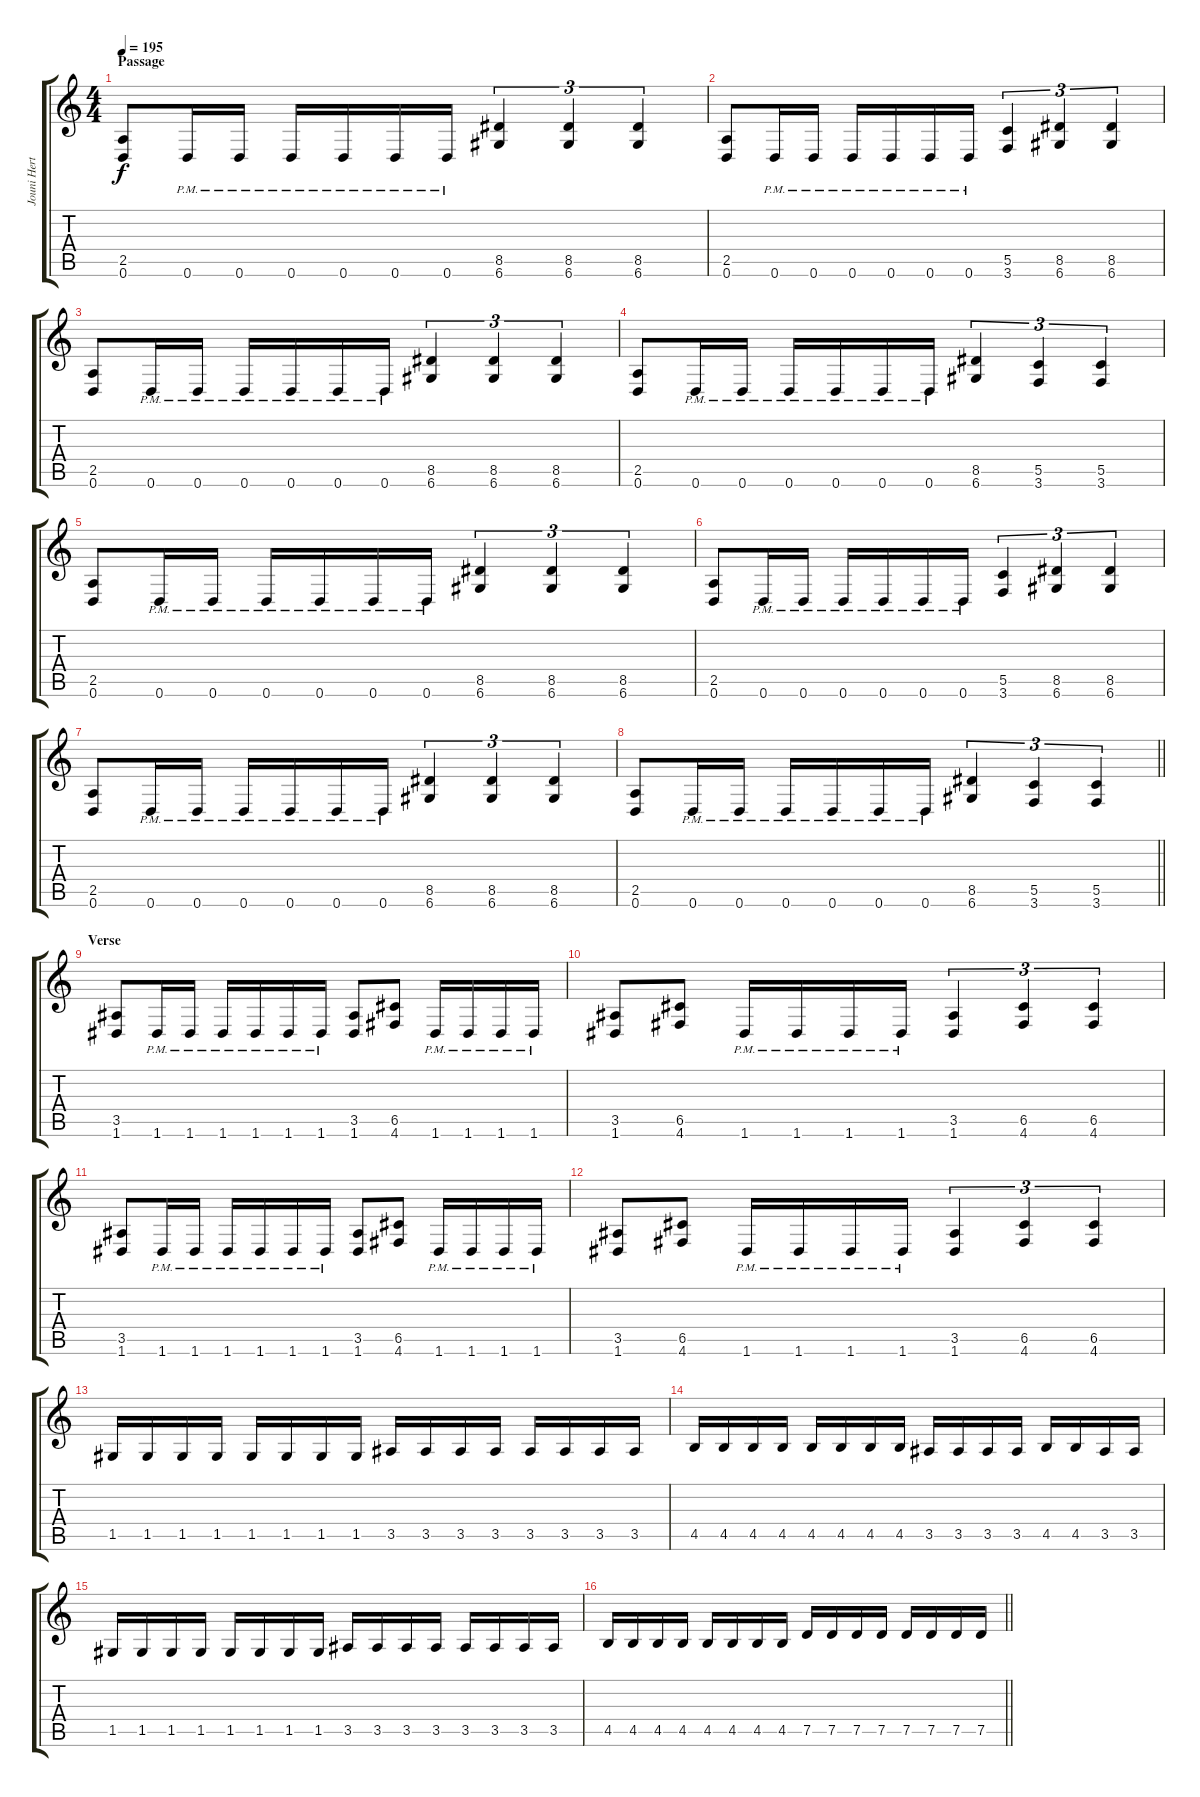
\track ("Jouni Hertell" "Jouni Hert") {instrument distortionguitar}
\staff {score tabs}
\tuning (D4 A3 F3 C3 G2 D2) {hide}
\ts (4 4)
\section ("" "Passage")
\tempo 195
\clef g2
\ks c
(2.5 0.6).8{dy f} 0.6{pm}.16 0.6{pm}.16 0.6{pm}.16 0.6{pm}.16 0.6{pm}.16 0.6{pm}.16 (8.5 6.6).4{tu (3 2)} (8.5 6.6).4{tu (3 2)} (8.5 6.6).4{tu (3 2)} |
(2.5 0.6).8 0.6{pm}.16 0.6{pm}.16 0.6{pm}.16 0.6{pm}.16 0.6{pm}.16 0.6{pm}.16 (5.5 3.6).4{tu (3 2)} (8.5 6.6).4{tu (3 2)} (8.5 6.6).4{tu (3 2)} |
(2.5 0.6).8 0.6{pm}.16 0.6{pm}.16 0.6{pm}.16 0.6{pm}.16 0.6{pm}.16 0.6{pm}.16 (8.5 6.6).4{tu (3 2)} (8.5 6.6).4{tu (3 2)} (8.5 6.6).4{tu (3 2)} |
(2.5 0.6).8 0.6{pm}.16 0.6{pm}.16 0.6{pm}.16 0.6{pm}.16 0.6{pm}.16 0.6{pm}.16 (8.5 6.6).4{tu (3 2)} (5.5 3.6).4{tu (3 2)} (5.5 3.6).4{tu (3 2)} |
(2.5 0.6).8 0.6{pm}.16 0.6{pm}.16 0.6{pm}.16 0.6{pm}.16 0.6{pm}.16 0.6{pm}.16 (8.5 6.6).4{tu (3 2)} (8.5 6.6).4{tu (3 2)} (8.5 6.6).4{tu (3 2)} |
(2.5 0.6).8 0.6{pm}.16 0.6{pm}.16 0.6{pm}.16 0.6{pm}.16 0.6{pm}.16 0.6{pm}.16 (5.5 3.6).4{tu (3 2)} (8.5 6.6).4{tu (3 2)} (8.5 6.6).4{tu (3 2)} |
(2.5 0.6).8 0.6{pm}.16 0.6{pm}.16 0.6{pm}.16 0.6{pm}.16 0.6{pm}.16 0.6{pm}.16 (8.5 6.6).4{tu (3 2)} (8.5 6.6).4{tu (3 2)} (8.5 6.6).4{tu (3 2)} |
\barLineRight lightlight
(2.5 0.6).8 0.6{pm}.16 0.6{pm}.16 0.6{pm}.16 0.6{pm}.16 0.6{pm}.16 0.6{pm}.16 (8.5 6.6).4{tu (3 2)} (5.5 3.6).4{tu (3 2)} (5.5 3.6).4{tu (3 2)} |
\section ("" "Verse")
(3.5 1.6).8 1.6{pm}.16 1.6{pm}.16 1.6{pm}.16 1.6{pm}.16 1.6{pm}.16 1.6{pm}.16 (3.5 1.6).8 (6.5 4.6).8 1.6{pm}.16 1.6{pm}.16 1.6{pm}.16 1.6{pm}.16 |
(3.5 1.6).8 (6.5 4.6).8 1.6{pm}.16 1.6{pm}.16 1.6{pm}.16 1.6{pm}.16 (3.5 1.6).4{tu (3 2)} (6.5 4.6).4{tu (3 2)} (6.5 4.6).4{tu (3 2)} |
(3.5 1.6).8 1.6{pm}.16 1.6{pm}.16 1.6{pm}.16 1.6{pm}.16 1.6{pm}.16 1.6{pm}.16 (3.5 1.6).8 (6.5 4.6).8 1.6{pm}.16 1.6{pm}.16 1.6{pm}.16 1.6{pm}.16 |
(3.5 1.6).8 (6.5 4.6).8 1.6{pm}.16 1.6{pm}.16 1.6{pm}.16 1.6{pm}.16 (3.5 1.6).4{tu (3 2)} (6.5 4.6).4{tu (3 2)} (6.5 4.6).4{tu (3 2)} |
1.5.16 1.5.16 1.5.16 1.5.16 1.5.16 1.5.16 1.5.16 1.5.16 3.5.16 3.5.16 3.5.16 3.5.16 3.5.16 3.5.16 3.5.16 3.5.16 |
4.5.16 4.5.16 4.5.16 4.5.16 4.5.16 4.5.16 4.5.16 4.5.16 3.5.16 3.5.16 3.5.16 3.5.16 4.5.16 4.5.16 3.5.16 3.5.16 |
1.5.16 1.5.16 1.5.16 1.5.16 1.5.16 1.5.16 1.5.16 1.5.16 3.5.16 3.5.16 3.5.16 3.5.16 3.5.16 3.5.16 3.5.16 3.5.16 |
\barLineRight lightlight
4.5.16 4.5.16 4.5.16 4.5.16 4.5.16 4.5.16 4.5.16 4.5.16 7.5.16 7.5.16 7.5.16 7.5.16 7.5.16 7.5.16 7.5.16 7.5.16
